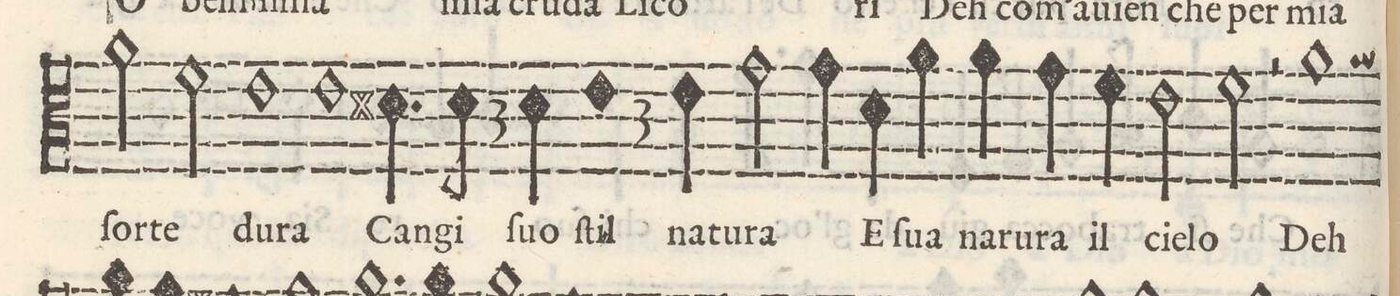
**kern	**text
*I"Alto	*
*clefC3	*
*k[]	*
*met(C)	*
*M2/1	*
2a\	for-
2fny\	-te
1e	du-
=10-	=10-
1e	-ra
*col	*
3.d#X\	Can-
6d#\	-gi
3e\	ſuo
*Xcol	*
=11-	=11-
*col	*
3%2e	ſtil
3e\	na-
*Xcol	*
2g\	-tu-
4g\	-ra
4dny\	E
=12-	=12-
4a\	ſua
4a\	na-
4g\	-ru-
4f\	-ra il
2e\	cie-
2f\	-lo
=13-	=13-
2r	.
1a	Deh
*-	*-
